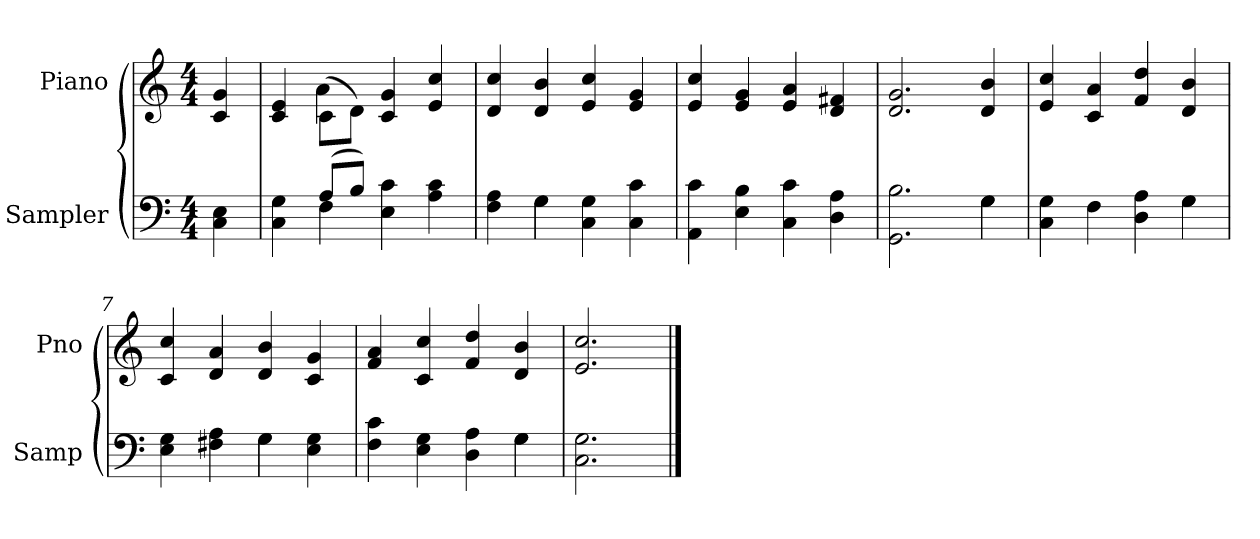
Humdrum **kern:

**kern	**kern
*part2	*part1
*staff2	*staff1
*I"Sampler	*I"Piano
*I'Samp	*I'Pno
*clefF4	*clefG2
*M4/4	*M4/4
=1	=1
4C 4E	4c 4g
=2	=2
*^	*^
4C 4G	4ryy	4c 4e	4ryy
(8A/L	4F	(8c\L	4a
8B/J)	.	8d\J)	.
4E 4c	2ryy	4c 4g	2ryy
4A 4c	.	4e 4cc	.
*	*	*v	*v
=3	=3	=3
4F 4A	4ryy	4d 4cc
4G\	4G	4d 4b
4C 4G	2ryy	4e 4cc
4C 4c	.	4e 4g
*v	*v	*
=4	=4
4AA 4c	4e 4cc
4E 4B	4e 4g
4C 4c	4e 4a
4D 4A	4d 4f#X
=5	=5
*^	*
2.GG 2.B	2.ryy	2.d 2.g
4G\	4G	4d 4b
=6	=6	=6
4C 4G	2.ryy	4e 4cc
4F	.	4c 4a
4D 4A	.	4f 4dd
4G\	4G	4d 4b
=7	=7	=7
4E 4G	2ryy	4c 4cc
4F#X 4A	.	4d 4a
4G\	4G	4d 4b
4E 4G	4ryy	4c 4g
=8	=8	=8
4F 4c	2.ryy	4f 4a
4E 4G	.	4c 4cc
4D 4A	.	4f 4dd
4G\	4G	4d 4b
*v	*v	*
=9	=9
2.C 2.G	2.e 2.cc
==	==
*-	*-
